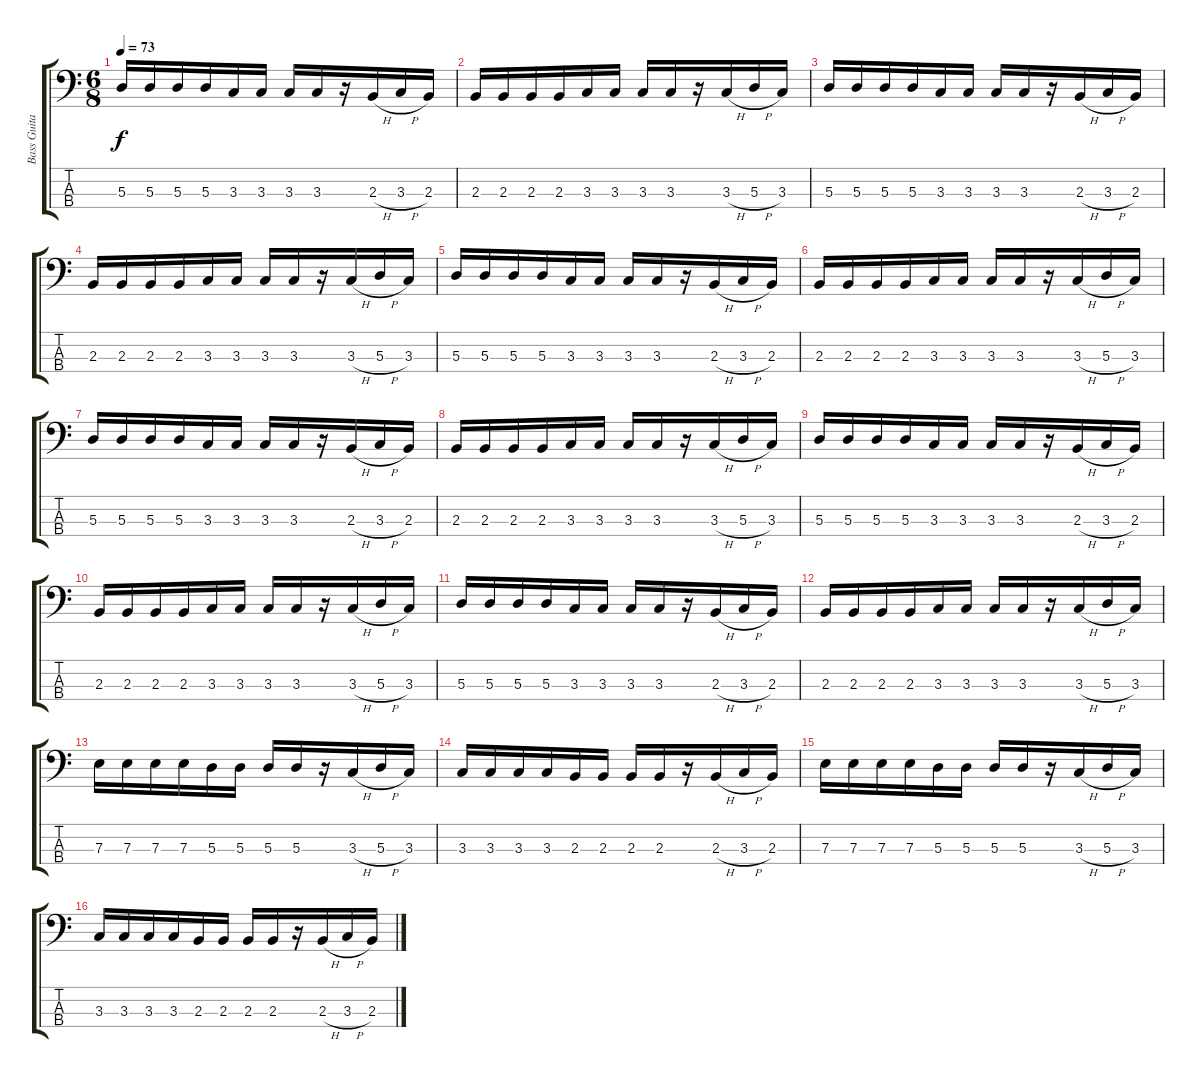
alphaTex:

\track ("Bass Guitar" "Bass Guita") {instrument electricbassfinger}
\staff {score tabs}
\tuning (G2 D2 A1 E1) {hide}
\ts (6 8)
\tempo 73
\clef f4
\ks c
5.3.16{dy f} 5.3.16 5.3.16 5.3.16 3.3.16 3.3.16 3.3.16 3.3.16 r.16 2.3{h}.16 3.3{h}.16 2.3.16 |
2.3.16 2.3.16 2.3.16 2.3.16 3.3.16 3.3.16 3.3.16 3.3.16 r.16 3.3{h}.16 5.3{h}.16 3.3.16 |
5.3.16 5.3.16 5.3.16 5.3.16 3.3.16 3.3.16 3.3.16 3.3.16 r.16 2.3{h}.16 3.3{h}.16 2.3.16 |
2.3.16 2.3.16 2.3.16 2.3.16 3.3.16 3.3.16 3.3.16 3.3.16 r.16 3.3{h}.16 5.3{h}.16 3.3.16 |
5.3.16 5.3.16 5.3.16 5.3.16 3.3.16 3.3.16 3.3.16 3.3.16 r.16 2.3{h}.16 3.3{h}.16 2.3.16 |
2.3.16 2.3.16 2.3.16 2.3.16 3.3.16 3.3.16 3.3.16 3.3.16 r.16 3.3{h}.16 5.3{h}.16 3.3.16 |
5.3.16 5.3.16 5.3.16 5.3.16 3.3.16 3.3.16 3.3.16 3.3.16 r.16 2.3{h}.16 3.3{h}.16 2.3.16 |
2.3.16 2.3.16 2.3.16 2.3.16 3.3.16 3.3.16 3.3.16 3.3.16 r.16 3.3{h}.16 5.3{h}.16 3.3.16 |
5.3.16 5.3.16 5.3.16 5.3.16 3.3.16 3.3.16 3.3.16 3.3.16 r.16 2.3{h}.16 3.3{h}.16 2.3.16 |
2.3.16 2.3.16 2.3.16 2.3.16 3.3.16 3.3.16 3.3.16 3.3.16 r.16 3.3{h}.16 5.3{h}.16 3.3.16 |
5.3.16 5.3.16 5.3.16 5.3.16 3.3.16 3.3.16 3.3.16 3.3.16 r.16 2.3{h}.16 3.3{h}.16 2.3.16 |
2.3.16 2.3.16 2.3.16 2.3.16 3.3.16 3.3.16 3.3.16 3.3.16 r.16 3.3{h}.16 5.3{h}.16 3.3.16 |
7.3.16 7.3.16 7.3.16 7.3.16 5.3.16 5.3.16 5.3.16 5.3.16 r.16 3.3{h}.16 5.3{h}.16 3.3.16 |
3.3.16 3.3.16 3.3.16 3.3.16 2.3.16 2.3.16 2.3.16 2.3.16 r.16 2.3{h}.16 3.3{h}.16 2.3.16 |
7.3.16 7.3.16 7.3.16 7.3.16 5.3.16 5.3.16 5.3.16 5.3.16 r.16 3.3{h}.16 5.3{h}.16 3.3.16 |
3.3.16 3.3.16 3.3.16 3.3.16 2.3.16 2.3.16 2.3.16 2.3.16 r.16 2.3{h}.16 3.3{h}.16 2.3.16
